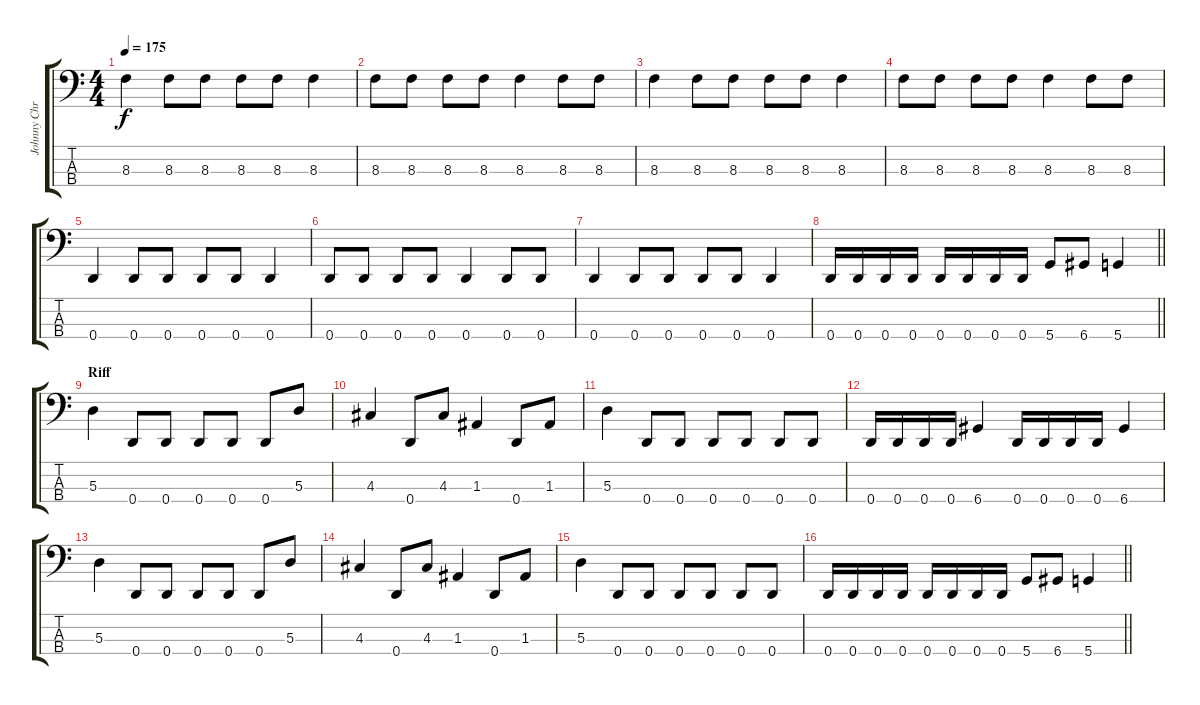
\track ("Johnny Christ" "Johnny Chr") {instrument electricbassfinger}
\staff {score tabs}
\tuning (G2 D2 A1 D1) {hide}
\ts (4 4)
\tempo 175
\clef f4
\ks c
8.3.4{dy f} 8.3.8 8.3.8 8.3.8 8.3.8 8.3.4 |
8.3.8 8.3.8 8.3.8 8.3.8 8.3.4 8.3.8 8.3.8 |
8.3.4 8.3.8 8.3.8 8.3.8 8.3.8 8.3.4 |
8.3.8 8.3.8 8.3.8 8.3.8 8.3.4 8.3.8 8.3.8 |
0.4.4 0.4.8 0.4.8 0.4.8 0.4.8 0.4.4 |
0.4.8 0.4.8 0.4.8 0.4.8 0.4.4 0.4.8 0.4.8 |
0.4.4 0.4.8 0.4.8 0.4.8 0.4.8 0.4.4 |
\barLineRight lightlight
0.4.16 0.4.16 0.4.16 0.4.16 0.4.16 0.4.16 0.4.16 0.4.16 5.4.8 6.4.8 5.4.4 |
\section ("" "Riff")
5.3.4 0.4.8 0.4.8 0.4.8 0.4.8 0.4.8 5.3.8 |
4.3.4 0.4.8 4.3.8 1.3.4 0.4.8 1.3.8 |
5.3.4 0.4.8 0.4.8 0.4.8 0.4.8 0.4.8 0.4.8 |
0.4.16 0.4.16 0.4.16 0.4.16 6.4.4 0.4.16 0.4.16 0.4.16 0.4.16 6.4.4 |
5.3.4 0.4.8 0.4.8 0.4.8 0.4.8 0.4.8 5.3.8 |
4.3.4 0.4.8 4.3.8 1.3.4 0.4.8 1.3.8 |
5.3.4 0.4.8 0.4.8 0.4.8 0.4.8 0.4.8 0.4.8 |
\barLineRight lightlight
0.4.16 0.4.16 0.4.16 0.4.16 0.4.16 0.4.16 0.4.16 0.4.16 5.4.8 6.4.8 5.4.4
